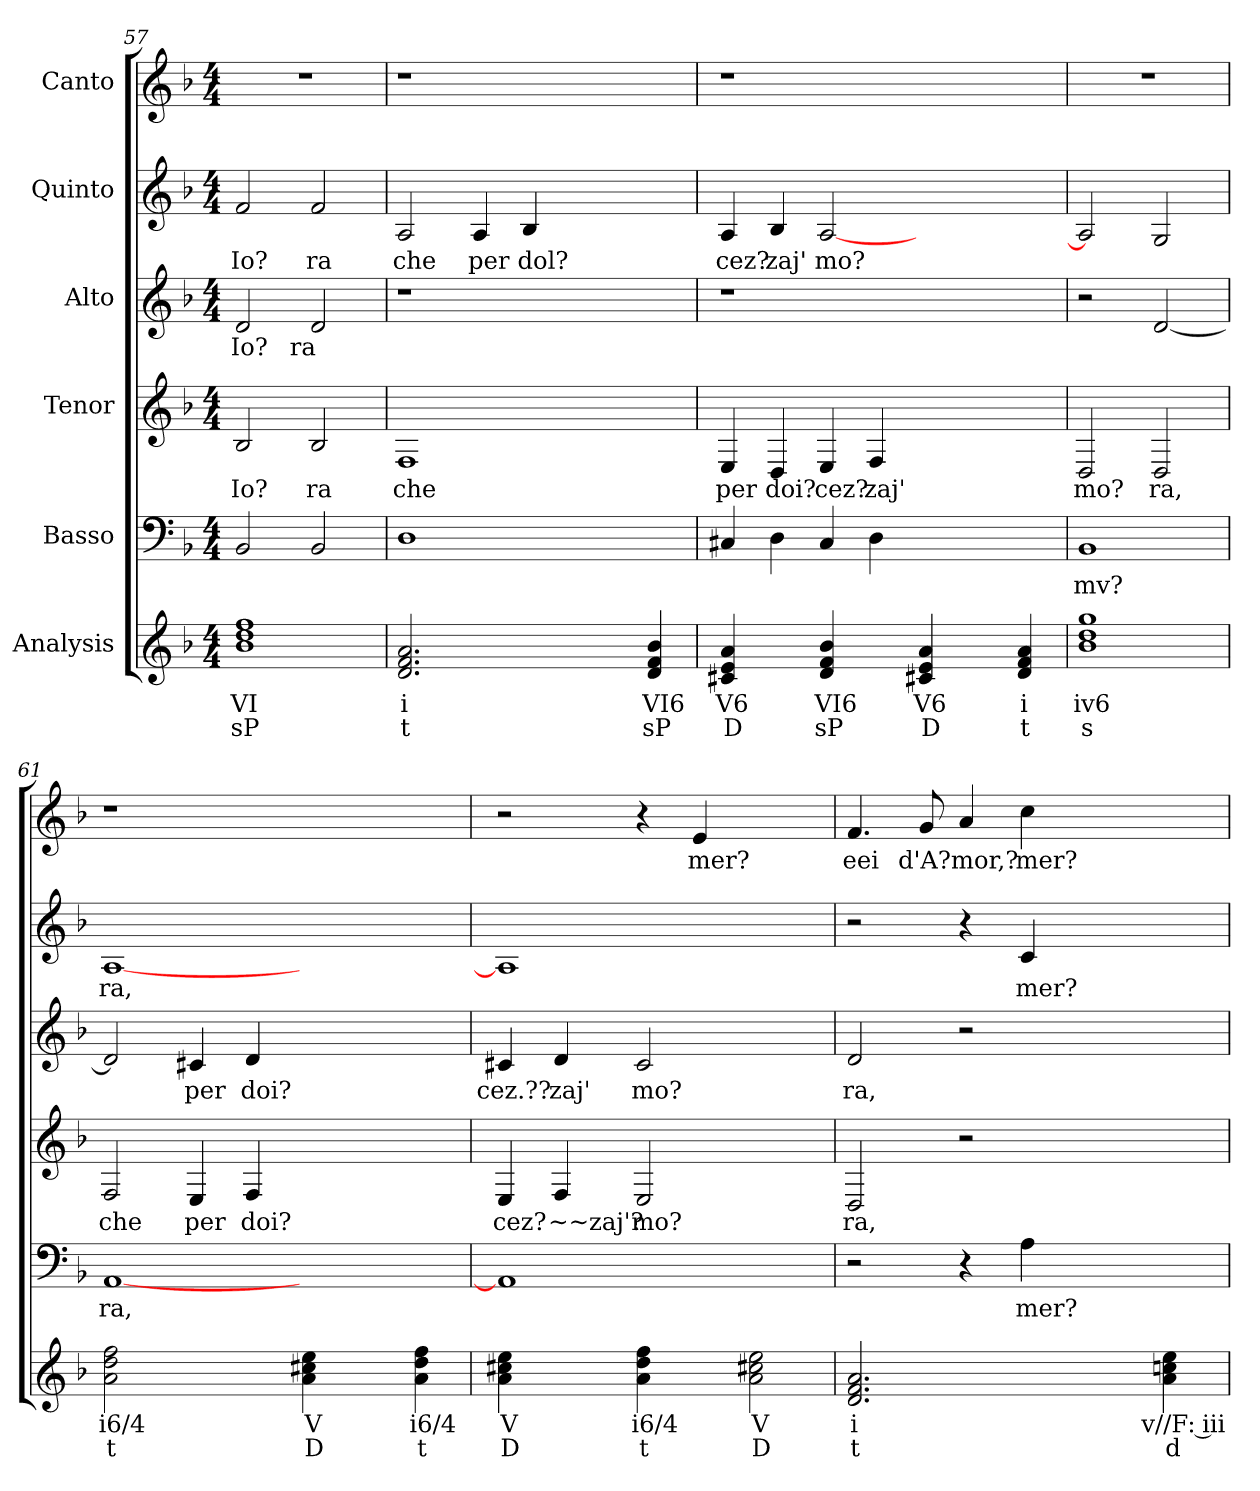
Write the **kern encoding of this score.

**kern	**text	**text	**kern	**text	**kern	**text	**kern	**text	**kern	**text	**kern	**text
*part6	*part6	*part6	*part5	*part5	*part4	*part4	*part3	*part3	*part2	*part2	*part1	*part1
*staff6	*staff6	*staff6	*staff5	*staff5	*staff4	*staff4	*staff3	*staff3	*staff2	*staff2	*staff1	*staff1
*I"Analysis	*	*	*I"Basso	*	*I"Tenor	*	*I"Alto	*	*I"Quinto	*	*I"Canto	*
*	*	*	*clefF4	*	*clefG2	*	*clefG2	*	*clefG2	*	*clefG2	*
*k[b-]	*	*	*k[b-]	*	*k[b-]	*	*k[b-]	*	*k[b-]	*	*k[b-]	*
*	*	*	*F:	*	*F:	*	*F:	*	*F:	*	*F:	*
*M4/4	*	*	*M4/4	*	*M4/4	*	*M4/4	*	*M4/4	*	*M4/4	*
=57	=57	=57	=57	=57	=57	=57	=57	=57	=57	=57	=57	=57
!	!	!	!	!	!	!LO:LY:b	!	!	!	!	!	!
!	!	!	!	!	!	!	!	!LO:LY:b	!	!	!	!
!	!	!	!	!	!	!	!	!	!	!LO:LY:b	!	!
1b- 1dd 1ff	VI	sP	2BB-/	.	2B-/	Io?	2d/	Io?	2f/	Io?	1r	.
!	!	!	!	!	!	!LO:LY:b	!	!	!	!	!	!
!	!	!	!	!	!	!	!	!LO:LY:b	!	!	!	!
!	!	!	!	!	!	!	!	!	!	!LO:LY:b	!	!
.	.	.	2BB-/	.	2B-/	ra	2d/	ra	2f/	ra	.	.
=58	=58	=58	=58	=58	=58	=58	=58	=58	=58	=58	=58	=58
!	!	!	!	!	!	!LO:LY:b	!	!	!	!	!	!
!	!	!	!	!	!	!	!	!	!	!LO:LY:b	!	!
2.d 2.f 2.a	i	t	1D	.	1F	che	1r	.	2A/	che	1r	.
!	!	!	!	!	!	!	!	!	!	!LO:LY:b	!	!
.	.	.	.	.	.	.	.	.	4A/	per	.	.
!	!	!	!	!	!	!	!	!	!	!LO:LY:b	!	!
2.ryy	.	.	.	.	.	.	.	.	4B-/	dol?	.	.
.	.	.	2.ryy	.	2.ryy	.	2.ryy	.	2.ryy	.	2.ryy	.
4d 4f 4b-	VI6	sP	.	.	.	.	.	.	.	.	.	.
=59	=59	=59	=59	=59	=59	=59	=59	=59	=59	=59	=59	=59
!	!	!	!	!	!	!LO:LY:b	!	!	!	!	!	!
!	!	!	!	!	!	!	!	!	!	!LO:LY:b	!	!
4c#X 4e 4a	V6	D	4C#X/	.	4E/	per	1r	.	4A/	cez?	1r	.
!	!	!	!	!	!	!LO:LY:b	!	!	!	!	!	!
!	!	!	!	!	!	!	!	!	!	!LO:LY:b	!	!
4ryy	.	.	4D\	.	4D/	doi?	.	.	4B-/	zaj'	.	.
!	!	!	!	!	!	!LO:LY:b	!	!	!	!	!	!
!	!	!	!	!	!	!	!	!	!	!LO:LY:b	!	!
4d 4f 4b-	VI6	sP	4C#/	.	4E/	cez?	.	.	[2A/	mo?	.	.
!	!	!	!	!	!	!LO:LY:b	!	!	!	!	!	!
4ryy	.	.	4D\	.	4F/	zaj'	.	.	.	.	.	.
4c#X 4e 4a	V6	D	2.ryy	.	2.ryy	.	2.ryy	.	2.ryy	.	2.ryy	.
4ryy	.	.	.	.	.	.	.	.	.	.	.	.
4d 4f 4a	i	t	.	.	.	.	.	.	.	.	.	.
=60	=60	=60	=60	=60	=60	=60	=60	=60	=60	=60	=60	=60
!	!	!	!	!LO:LY:b	!	!	!	!	!	!	!	!
!	!	!	!	!	!	!LO:LY:b	!	!	!	!	!	!
1b- 1dd 1gg	iv6	s	1BB-	mv?	2D/	mo?	2r	.	2A/]	.	1r	.
!	!	!	!	!	!	!LO:LY:b	!	!	!	!	!	!
.	.	.	.	.	2D/	ra,	[2d/	.	2G/	.	.	.
=61	=61	=61	=61	=61	=61	=61	=61	=61	=61	=61	=61	=61
!	!	!	!	!LO:LY:b	!	!	!	!	!	!	!	!
!	!	!	!	!	!	!LO:LY:b	!	!	!	!	!	!
!	!	!	!	!	!	!	!	!	!	!LO:LY:b	!	!
2a 2dd 2ff	i6/4	t	[1AA	ra,	2F/	che	2d/]	.	[1A	ra,	1r	.
!	!	!	!	!	!	!LO:LY:b	!	!	!	!	!	!
!	!	!	!	!	!	!	!	!LO:LY:b	!	!	!	!
2ryy	.	.	.	.	4E/	per	4c#X/	per	.	.	.	.
!	!	!	!	!	!	!LO:LY:b	!	!	!	!	!	!
!	!	!	!	!	!	!	!	!LO:LY:b	!	!	!	!
.	.	.	.	.	4F/	doi?	4d/	doi?	.	.	.	.
4a 4cc#X 4ee	V	D	2.ryy	.	2.ryy	.	2.ryy	.	2.ryy	.	2.ryy	.
4ryy	.	.	.	.	.	.	.	.	.	.	.	.
4a 4dd 4ff	i6/4	t	.	.	.	.	.	.	.	.	.	.
=62	=62	=62	=62	=62	=62	=62	=62	=62	=62	=62	=62	=62
!	!	!	!	!	!	!LO:LY:b	!	!	!	!	!	!
!	!	!	!	!	!	!	!	!LO:LY:b	!	!	!	!
4a 4cc#X 4ee	V	D	1AA]	.	4E/	cez?	4c#X/	cez.??	1A]	.	2r	.
!	!	!	!	!	!	!LO:LY:b	!	!	!	!	!	!
!	!	!	!	!	!	!	!	!LO:LY:b	!	!	!	!
4ryy	.	.	.	.	4F/	~~zaj'?	4d/	zaj'	.	.	.	.
!	!	!	!	!	!	!LO:LY:b	!	!	!	!	!	!
!	!	!	!	!	!	!	!	!LO:LY:b	!	!	!	!
4a 4dd 4ff	i6/4	t	.	.	2E/	mo?	2c#/	mo?	.	.	4r	.
!	!	!	!	!	!	!	!	!	!	!	!	!LO:LY:b
4ryy	.	.	.	.	.	.	.	.	.	.	4e/	mer?
2a 2cc#X 2ee	V	D	2ryy	.	2ryy	.	2ryy	.	2ryy	.	2ryy	.
=63	=63	=63	=63	=63	=63	=63	=63	=63	=63	=63	=63	=63
!	!	!	!	!	!	!LO:LY:b	!	!	!	!	!	!
!	!	!	!	!	!	!	!	!LO:LY:b	!	!	!	!
!	!	!	!	!	!	!	!	!	!	!	!	!LO:LY:b
2.d 2.f 2.a	i	t	2r	.	2D/	ra,	2d/	ra,	2r	.	4.f/	eei
!	!	!	!	!	!	!	!	!	!	!	!	!LO:LY:b
.	.	.	.	.	.	.	.	.	.	.	8g/	d'A?mor,?
.	.	.	4r	.	2r	.	2r	.	4r	.	4a/	.
!	!	!	!	!LO:LY:b	!	!	!	!	!	!	!	!
!	!	!	!	!	!	!	!	!	!	!LO:LY:b	!	!
!	!	!	!	!	!	!	!	!	!	!	!	!LO:LY:b
2.ryy	.	.	4A\	mer?	.	.	.	.	4c/	mer?	4cc\	mer?
.	.	.	2.ryy	.	2.ryy	.	2.ryy	.	2.ryy	.	2.ryy	.
4a 4ccn 4ee	v//F: iii	d	.	.	.	.	.	.	.	.	.	.
=	=	=	=	=	=	=	=	=	=	=	=	=
*-	*-	*-	*-	*-	*-	*-	*-	*-	*-	*-	*-	*-
